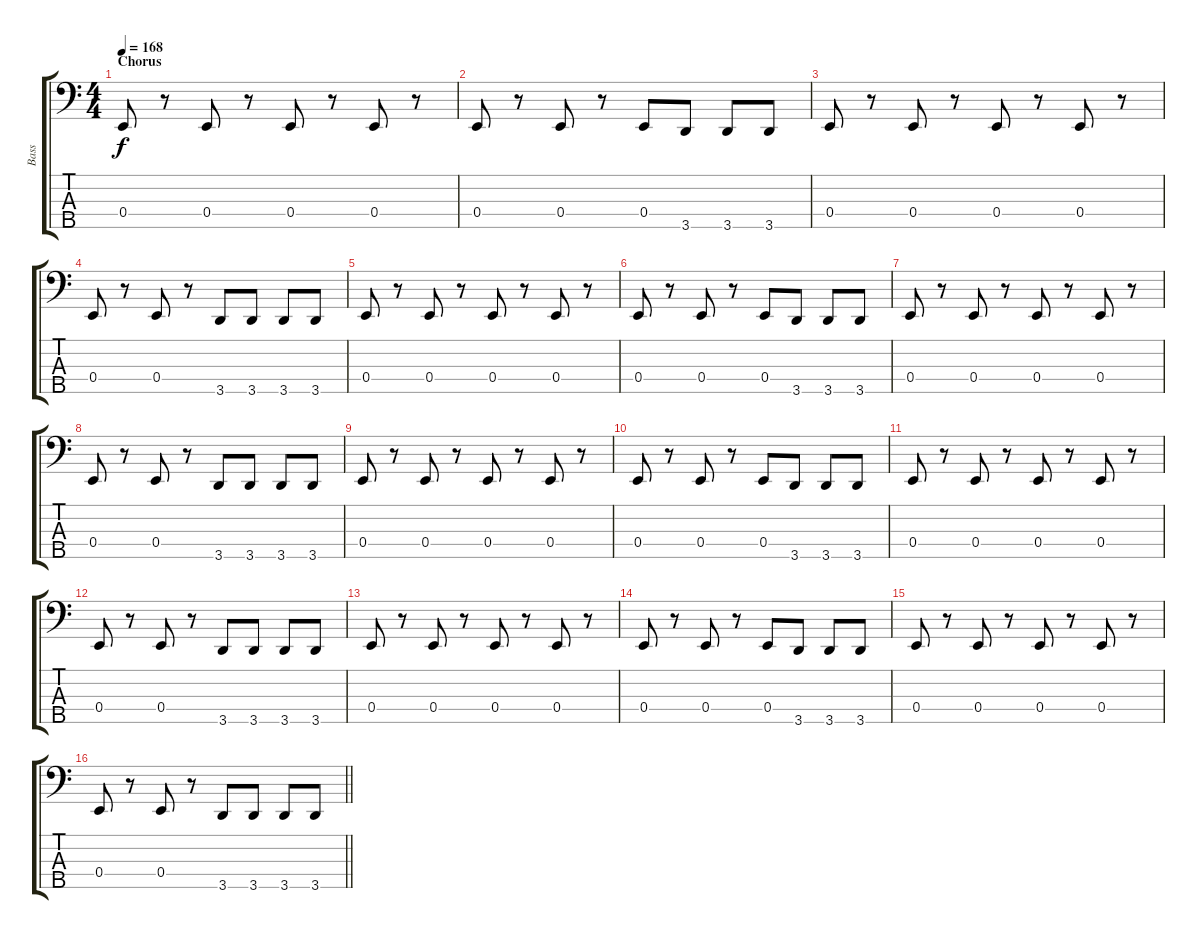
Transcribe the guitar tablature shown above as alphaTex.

\track ("Bass" "Bass") {instrument electricbassfinger}
\staff {score tabs}
\tuning (G2 D2 A1 E1 B0) {hide}
\ts (4 4)
\section ("" "Chorus")
\tempo 168
\clef f4
\ks c
0.4.8{dy f} r.8 0.4.8 r.8 0.4.8 r.8 0.4.8 r.8 |
0.4.8 r.8 0.4.8 r.8 0.4.8 3.5.8 3.5.8 3.5.8 |
0.4.8 r.8 0.4.8 r.8 0.4.8 r.8 0.4.8 r.8 |
0.4.8 r.8 0.4.8 r.8 3.5.8 3.5.8 3.5.8 3.5.8 |
0.4.8 r.8 0.4.8 r.8 0.4.8 r.8 0.4.8 r.8 |
0.4.8 r.8 0.4.8 r.8 0.4.8 3.5.8 3.5.8 3.5.8 |
0.4.8 r.8 0.4.8 r.8 0.4.8 r.8 0.4.8 r.8 |
0.4.8 r.8 0.4.8 r.8 3.5.8 3.5.8 3.5.8 3.5.8 |
0.4.8 r.8 0.4.8 r.8 0.4.8 r.8 0.4.8 r.8 |
0.4.8 r.8 0.4.8 r.8 0.4.8 3.5.8 3.5.8 3.5.8 |
0.4.8 r.8 0.4.8 r.8 0.4.8 r.8 0.4.8 r.8 |
0.4.8 r.8 0.4.8 r.8 3.5.8 3.5.8 3.5.8 3.5.8 |
0.4.8 r.8 0.4.8 r.8 0.4.8 r.8 0.4.8 r.8 |
0.4.8 r.8 0.4.8 r.8 0.4.8 3.5.8 3.5.8 3.5.8 |
0.4.8 r.8 0.4.8 r.8 0.4.8 r.8 0.4.8 r.8 |
\barLineRight lightlight
0.4.8 r.8 0.4.8 r.8 3.5.8 3.5.8 3.5.8 3.5.8
